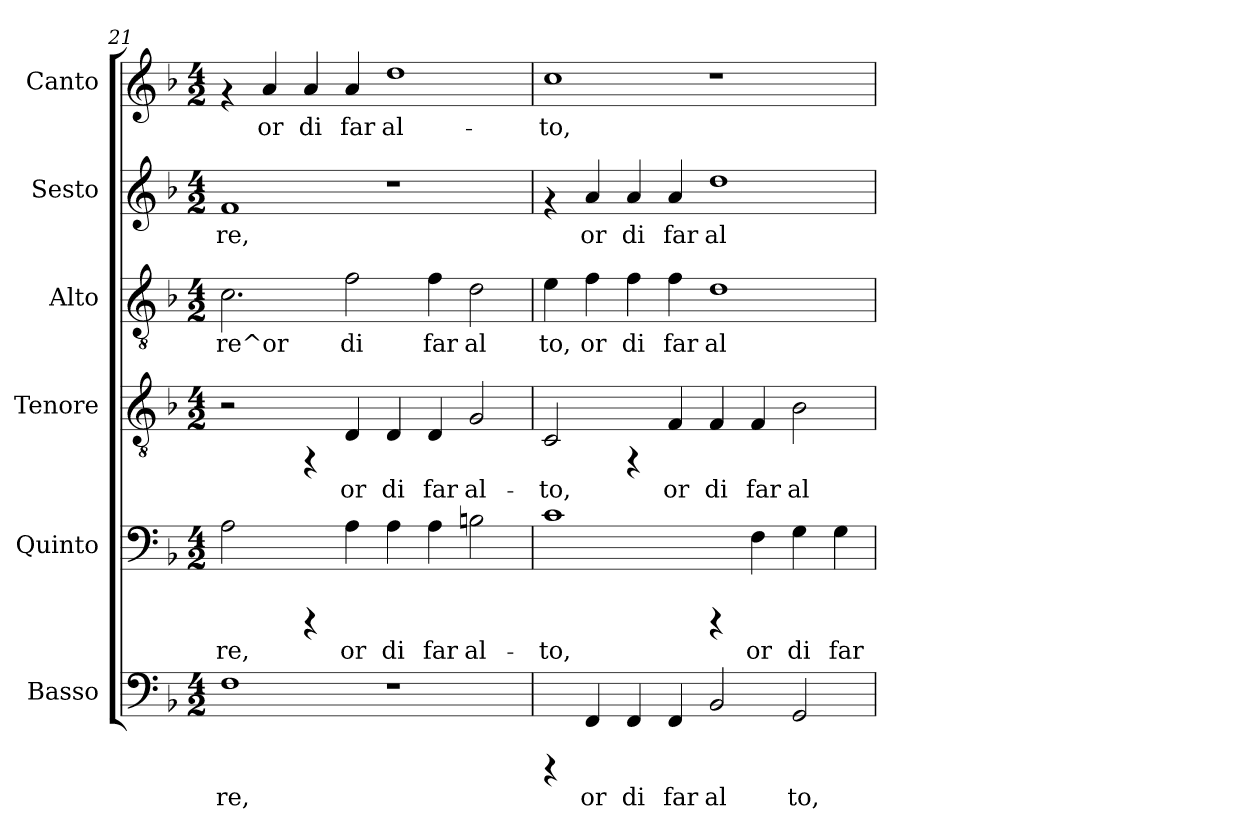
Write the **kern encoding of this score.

**kern	**text	**kern	**text	**kern	**text	**kern	**text	**kern	**text	**kern	**text
*part6	*part6	*part5	*part5	*part4	*part4	*part3	*part3	*part2	*part2	*part1	*part1
*staff6	*staff6	*staff5	*staff5	*staff4	*staff4	*staff3	*staff3	*staff2	*staff2	*staff1	*staff1
*I"Basso	*	*I"Quinto	*	*I"Tenore	*	*I"Alto	*	*I"Sesto	*	*I"Canto	*
*clefF4	*	*clefF4	*	*clefGv2	*	*clefGv2	*	*clefG2	*	*clefG2	*
*k[b-]	*	*k[b-]	*	*k[b-]	*	*k[b-]	*	*k[b-]	*	*k[b-]	*
*F:	*	*F:	*	*F:	*	*F:	*	*F:	*	*F:	*
*M4/2	*	*M4/2	*	*M4/2	*	*M4/2	*	*M4/2	*	*M4/2	*
=21	=21	=21	=21	=21	=21	=21	=21	=21	=21	=21	=21
!	!LO:LY:b:cj	!	!LO:LY:b:cj	!	!	!	!LO:LY:b:cj	!	!LO:LY:b:cj	!	!
1F	re,	2A\	-re,	2r	.	2.c\	re^or	1f	re,	4rf	.
!	!	!	!	!	!	!	!	!	!	!	!LO:LY:b:cj
.	.	.	.	.	.	.	.	.	.	4a/	or
!	!	!	!	!	!	!	!	!	!	!	!LO:LY:b:cj
.	.	4rCCC	.	4rFF	.	.	.	.	.	4a/	di
!	!	!	!LO:LY:b:cj	!	!LO:LY:b:cj	!	!LO:LY:b:cj	!	!	!	!LO:LY:b:cj
.	.	4A\	or	4D/	or	2f\	di	.	.	4a/	far
!	!	!	!LO:LY:b:cj	!	!LO:LY:b:cj	!	!	!	!	!	!LO:LY:b:cj
1r	.	4A\	di	4D/	di	.	.	1r	.	1dd	al-
!	!	!	!LO:LY:b:cj	!	!LO:LY:b:cj	!	!LO:LY:b:cj	!	!	!	!
.	.	4A\	far	4D/	far	4f\	far	.	.	.	.
!	!	!	!LO:LY:b:cj	!	!LO:LY:b:cj	!	!LO:LY:b:cj	!	!	!	!
.	.	2Bn\	al-	2G/	al-	2d\	al	.	.	.	.
!!LO:PB:g=z
=22	=22	=22	=22	=22	=22	=22	=22	=22	=22	=22	=22
!	!	!	!LO:LY:b:cj	!	!LO:LY:b:cj	!	!LO:LY:b:cj	!	!	!	!LO:LY:b:cj
4rCCC	.	1c	-to,	2C/	-to,	4e\	to,	4rf	.	1cc	-to,
!	!LO:LY:b:cj	!	!	!	!	!	!LO:LY:b:cj	!	!LO:LY:b:cj	!	!
4FF/	or	.	.	.	.	4f\	or	4a/	or	.	.
!	!LO:LY:b:cj	!	!	!	!	!	!LO:LY:b:cj	!	!LO:LY:b:cj	!	!
4FF/	di	.	.	4rFF	.	4f\	di	4a/	di	.	.
!	!LO:LY:b:cj	!	!	!	!LO:LY:b:cj	!	!LO:LY:b:cj	!	!LO:LY:b:cj	!	!
4FF/	far	.	.	4F/	or	4f\	far	4a/	far	.	.
!	!LO:LY:b:cj	!	!	!	!LO:LY:b:cj	!	!LO:LY:b:cj	!	!LO:LY:b:cj	!	!
2BB-/	al	4rCCC	.	4F/	di	1d	al	1dd	al	1r	.
!	!	!	!LO:LY:b:cj	!	!LO:LY:b:cj	!	!	!	!	!	!
.	.	4F\	or	4F/	far	.	.	.	.	.	.
!	!LO:LY:b:cj	!	!LO:LY:b:cj	!	!LO:LY:b:cj	!	!	!	!	!	!
2GG/	to,	4G\	di	2B-\	al	.	.	.	.	.	.
!	!	!	!LO:LY:b:cj	!	!	!	!	!	!	!	!
.	.	4G\	far	.	.	.	.	.	.	.	.
=	=	=	=	=	=	=	=	=	=	=	=
*-	*-	*-	*-	*-	*-	*-	*-	*-	*-	*-	*-
